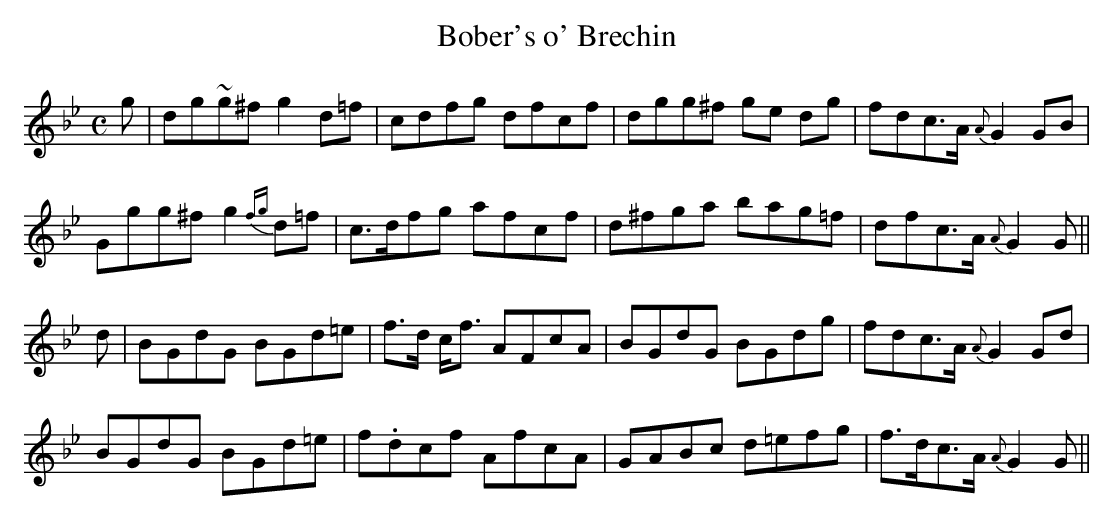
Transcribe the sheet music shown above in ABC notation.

X:1
T:Bober's o' Brechin
M:C
L:1/8
K:Gmin
g|dg~g^f g2 d=f|cdfg dfcf|dgg^f ge dg|fdc>A {A}G2 GB|
Ggg^f g2 {fg}d=f|c>dfg afcf|d^fga bag=f|dfc>A {A}G2G||
d|BGdG BGd=e|f>d c<f AFcA|BGdG BGdg|fdc>A {A}G2 Gd|
BGdG BGd=e|f.dcf AfcA|GABc d=efg|f>dc>A {A}G2G||
